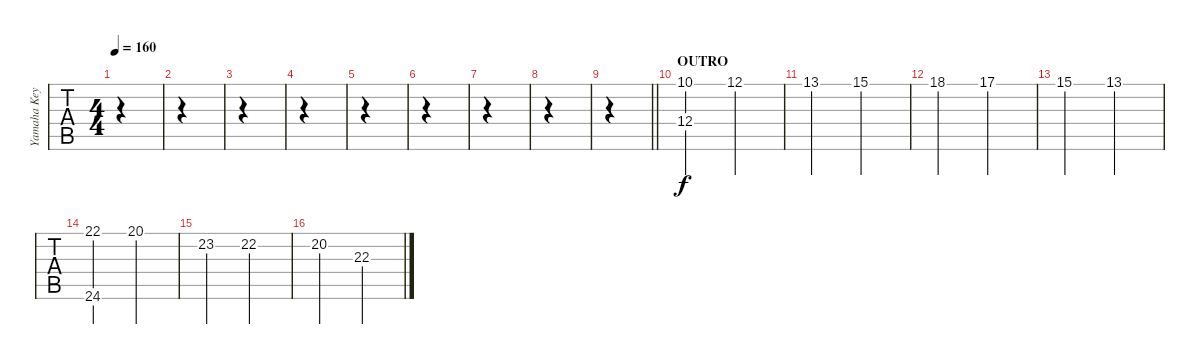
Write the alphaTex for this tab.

\track ("Yamaha Keys - Bright (096)" "Yamaha Key") {instrument fx5brightness}
\staff {tabs}
\tuning (D4 A3 F3 C3 G2 C2) {hide}
\ts (4 4)
\tempo 160
\clef g2
\ks c
|
|
|
|
|
|
|
|
\barLineRight lightlight
|
\section ("" "OUTRO")
(10.1 12.4).2 12.1.2 |
13.1.2 15.1.2 |
18.1.2 17.1.2 |
15.1.2 13.1.2 |
(22.1 24.6).2 20.1.2 |
23.2.2 22.2.2 |
20.2.2 22.3.2
